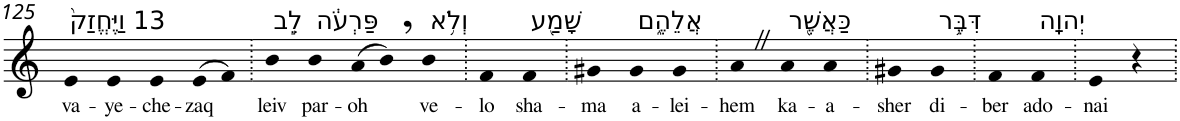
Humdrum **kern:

**kern	**text
*part1	*part1
*staff1	*staff1
*I"Piano	*
*I'Pno	*
!!LO:PB:g=z
*clefG2	*
*k[]	*
=125	=125
!LO:TX:a:t=13 וַיֶּחֱזַק֙	!
!	!LO:LY:b
4e	va-
!	!LO:LY:b
4e	-ye-
!	!LO:LY:b
4e	-che-
!	!LO:LY:b
(>8e	-zaq
8f)	.
=126.	=126.
!LO:TX:a:t=לֵ֣ב	!
!	!LO:LY:b
4b	leiv
!LO:TX:a:t=פַּרְעֹ֔ה	!
!	!LO:LY:b
4b	par-
!	!LO:LY:b
(>8a	-oh
8b,)	.
!LO:TX:a:t=וְלֹ֥א	!
!	!LO:LY:b
4b	ve-
=127.	=127.
!	!LO:LY:b
4f	-lo
!LO:TX:a:t=שָׁמַ֖ע	!
!	!LO:LY:b
4f	sha-
=128.	=128.
!	!LO:LY:b
4g#X	-ma
!LO:TX:a:t=אֲלֵהֶ֑ם	!
!	!LO:LY:b
4g#	a-
!	!LO:LY:b
4g#	-lei-
=129.	=129.
!	!LO:LY:b
4aZ	-hem
!LO:TX:a:t=כַּאֲשֶׁ֖ר	!
!	!LO:LY:b
4a	ka-
!	!LO:LY:b
4a	-a-
=130.	=130.
!	!LO:LY:b
4g#X	-sher
!LO:TX:a:t=דִּבֶּ֥ר	!
!	!LO:LY:b
4g#	di-
=131.	=131.
!	!LO:LY:b
4f	-ber
!LO:TX:a:t=יְהוָֽה	!
!	!LO:LY:b
4f	ado-
=132.	=132.
!	!LO:LY:b
4e	-nai
4r	.
=.	=.
*-	*-
